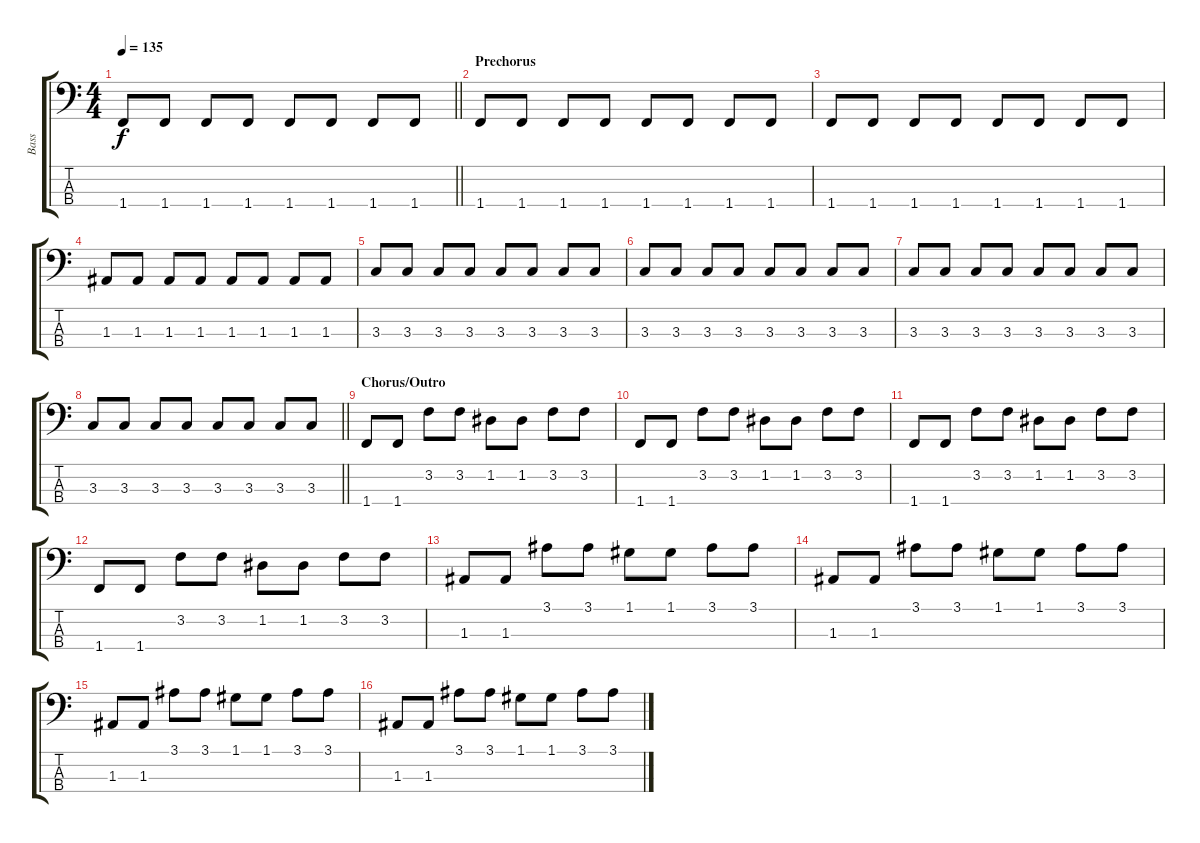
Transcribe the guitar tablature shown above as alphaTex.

\track ("Bass" "Bass") {instrument electricbassfinger}
\staff {score tabs}
\tuning (G2 D2 A1 E1) {hide}
\ts (4 4)
\tempo 135
\clef f4
\barLineRight lightlight
\ks c
1.4.8{dy f} 1.4.8 1.4.8 1.4.8 1.4.8 1.4.8 1.4.8 1.4.8 |
\section ("" "Prechorus")
1.4.8 1.4.8 1.4.8 1.4.8 1.4.8 1.4.8 1.4.8 1.4.8 |
1.4.8 1.4.8 1.4.8 1.4.8 1.4.8 1.4.8 1.4.8 1.4.8 |
1.3.8 1.3.8 1.3.8 1.3.8 1.3.8 1.3.8 1.3.8 1.3.8 |
3.3.8 3.3.8 3.3.8 3.3.8 3.3.8 3.3.8 3.3.8 3.3.8 |
3.3.8 3.3.8 3.3.8 3.3.8 3.3.8 3.3.8 3.3.8 3.3.8 |
3.3.8 3.3.8 3.3.8 3.3.8 3.3.8 3.3.8 3.3.8 3.3.8 |
\barLineRight lightlight
3.3.8 3.3.8 3.3.8 3.3.8 3.3.8 3.3.8 3.3.8 3.3.8 |
\section ("" "Chorus/Outro")
1.4.8 1.4.8 3.2.8 3.2.8 1.2.8 1.2.8 3.2.8 3.2.8 |
1.4.8 1.4.8 3.2.8 3.2.8 1.2.8 1.2.8 3.2.8 3.2.8 |
1.4.8 1.4.8 3.2.8 3.2.8 1.2.8 1.2.8 3.2.8 3.2.8 |
1.4.8 1.4.8 3.2.8 3.2.8 1.2.8 1.2.8 3.2.8 3.2.8 |
1.3.8 1.3.8 3.1.8 3.1.8 1.1.8 1.1.8 3.1.8 3.1.8 |
1.3.8 1.3.8 3.1.8 3.1.8 1.1.8 1.1.8 3.1.8 3.1.8 |
1.3.8 1.3.8 3.1.8 3.1.8 1.1.8 1.1.8 3.1.8 3.1.8 |
1.3.8 1.3.8 3.1.8 3.1.8 1.1.8 1.1.8 3.1.8 3.1.8
